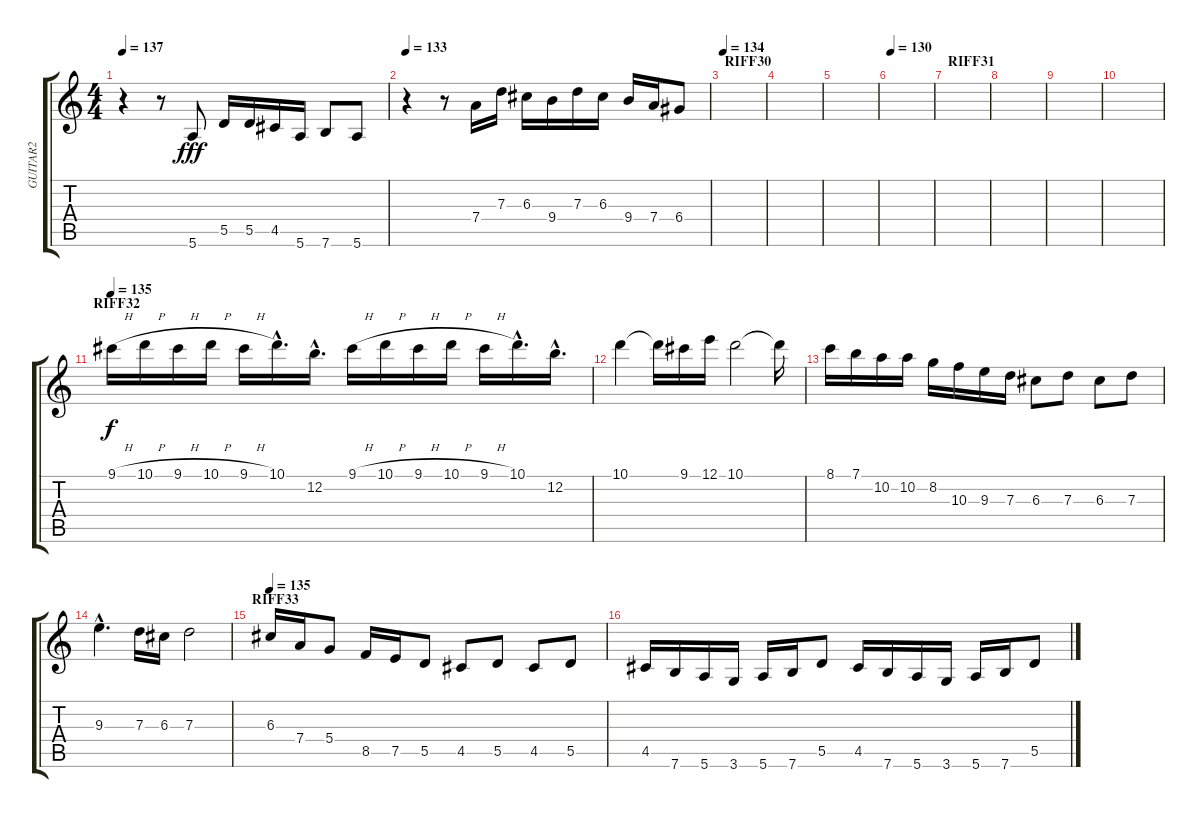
\track ("GUITAR2" "GUITAR2") {instrument distortionguitar}
\staff {score tabs}
\tuning (E4 B3 G3 D3 A2 E2) {hide}
\ts (4 4)
\tempo 137
\clef g2
\ks c
r.4{dy fff} r.8 5.6.8 5.5.16 5.5.16 4.5.16 5.6.16 7.6.8 5.6.8 |
\tempo 133
r.4 r.8 7.4.16 7.3.16 6.3.16 9.4.16 7.3.16 6.3.16 9.4.16 7.4.16 6.4.8 |
\section ("" "RIFF30")
\tempo 134
|
|
|
\tempo 130
|
\section ("" "RIFF31")
|
|
|
|
\section ("" "RIFF32")
\tempo 135
9.1{h}.16{dy f} 10.1{h}.16 9.1{h}.16 10.1{h}.16 9.1{h}.16 10.1{hac}.16{d} 12.2{hac}.16{d} 9.1{h}.16 10.1{h}.16 9.1{h}.16 10.1{h}.16 9.1{h}.16 10.1{hac}.16{d} 12.2{hac}.16{d} |
10.1.4 10.1{t}.16 9.1.16 12.1.16 10.1.2 10.1{t}.16 |
8.1.16 7.1.16 10.2.16 10.2.16 8.2.16 10.3.16 9.3.16 7.3.16 6.3.8 7.3.8 6.3.8 7.3.8 |
9.3{hac}.4{d} 7.3.16 6.3.16 7.3.2 |
\section ("" "RIFF33")
\tempo 135
6.3.16 7.4.16 5.4.8 8.5.16 7.5.16 5.5.8 4.5.8 5.5.8 4.5.8 5.5.8 |
4.5.16 7.6.16 5.6.16 3.6.16 5.6.16 7.6.16 5.5.8 4.5.16 7.6.16 5.6.16 3.6.16 5.6.16 7.6.16 5.5.8
